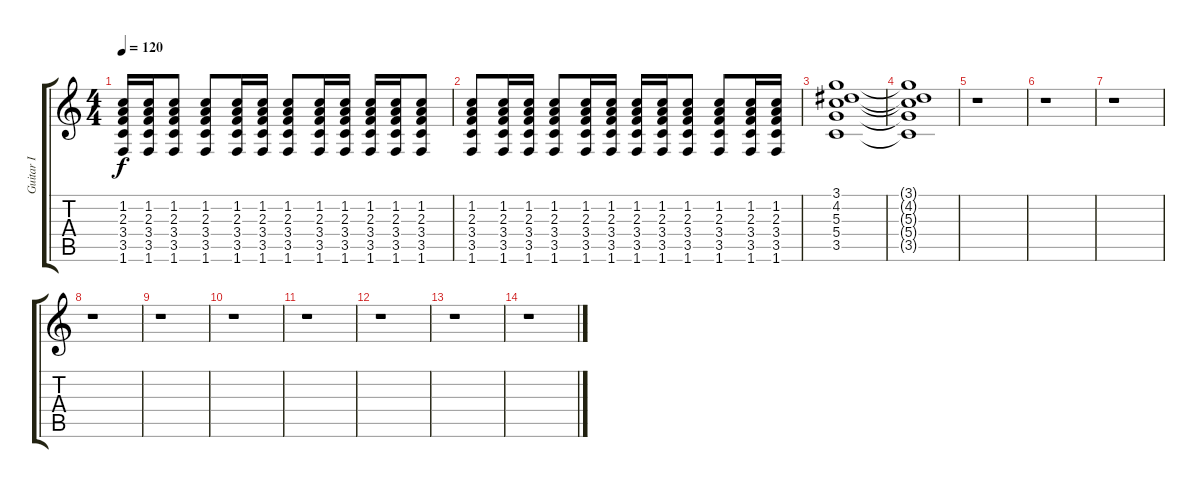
\track ("Guitar I" "Guitar I") {instrument overdrivenguitar}
\staff {score tabs}
\tuning (E4 B3 G3 D3 A2 E2) {hide}
\ts (4 4)
\tempo 120
\clef g2
\ks c
(1.2 2.3 3.4 3.5 1.6).16{dy f} (1.2 2.3 3.4 3.5 1.6).16 (1.2 2.3 3.4 3.5 1.6).8 (1.2 2.3 3.4 3.5 1.6).8 (1.2 2.3 3.4 3.5 1.6).16 (1.2 2.3 3.4 3.5 1.6).16 (1.2 2.3 3.4 3.5 1.6).8 (1.2 2.3 3.4 3.5 1.6).16 (1.2 2.3 3.4 3.5 1.6).16 (1.2 2.3 3.4 3.5 1.6).16 (1.2 2.3 3.4 3.5 1.6).16 (1.2 2.3 3.4 3.5 1.6).8 |
(1.2 2.3 3.4 3.5 1.6).8 (1.2 2.3 3.4 3.5 1.6).16 (1.2 2.3 3.4 3.5 1.6).16 (1.2 2.3 3.4 3.5 1.6).8 (1.2 2.3 3.4 3.5 1.6).16 (1.2 2.3 3.4 3.5 1.6).16 (1.2 2.3 3.4 3.5 1.6).16 (1.2 2.3 3.4 3.5 1.6).16 (1.2 2.3 3.4 3.5 1.6).8 (1.2 2.3 3.4 3.5 1.6).8 (1.2 2.3 3.4 3.5 1.6).16 (1.2 2.3 3.4 3.5 1.6).16 |
(3.1 4.2 5.3 5.4 3.5).1{volume 0} |
(3.1{t} 4.2{t} 5.3{t} 5.4{t} 3.5{t}).1 |
r.1 |
r.1 |
r.1 |
r.1 |
r.1 |
r.1 |
r.1 |
r.1 |
r.1 |
r.1
